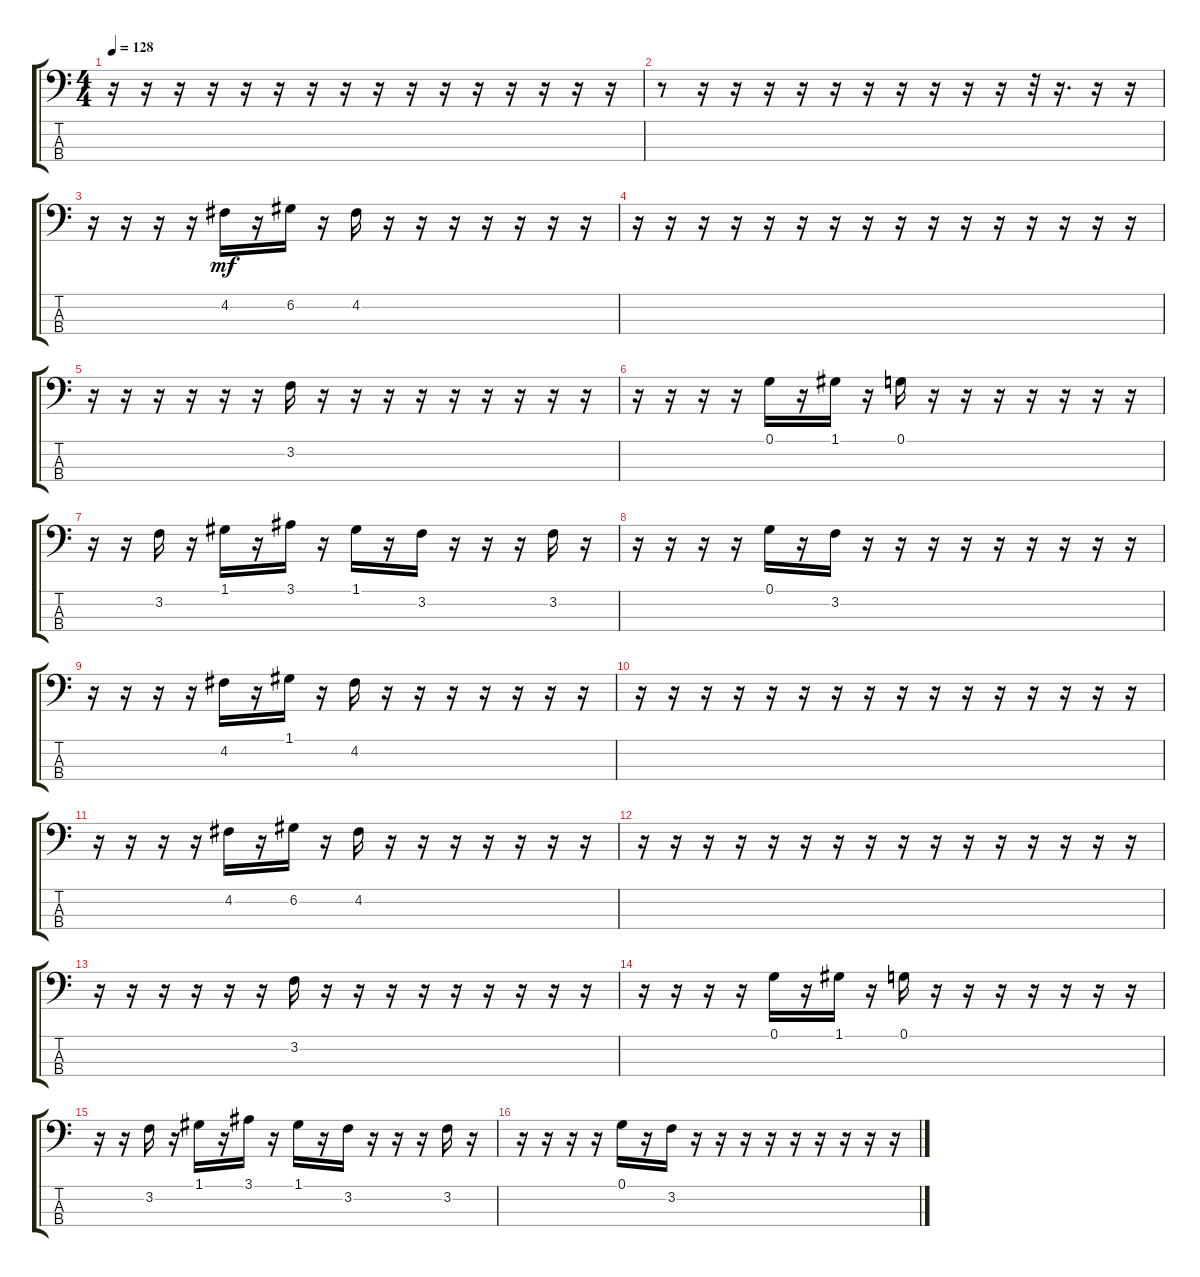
\track "" {instrument synthbass1}
\staff {score tabs}
\tuning (G2 D2 A1 E1) {hide}
\ts (4 4)
\tempo 128
\clef f4
\ks c
r.16{dy f} r.16 r.16 r.16 r.16 r.16 r.16 r.16 r.16 r.16 r.16 r.16 r.16 r.16 r.16 r.16 |
r.8 r.16 r.16 r.16 r.16 r.16 r.16 r.16 r.16 r.16 r.16 r.32 r.16{d} r.16 r.16 |
r.16 r.16 r.16 r.16 4.2.16{dy mf} r.16 6.2.16 r.16 4.2.16 r.16 r.16 r.16 r.16 r.16 r.16 r.16 |
r.16 r.16 r.16 r.16 r.16 r.16 r.16 r.16 r.16 r.16 r.16 r.16 r.16 r.16 r.16 r.16 |
r.16 r.16 r.16 r.16 r.16 r.16 3.2.16 r.16 r.16 r.16 r.16 r.16 r.16 r.16 r.16 r.16 |
r.16 r.16 r.16 r.16 0.1.16 r.16 1.1.16 r.16 0.1.16 r.16 r.16 r.16 r.16 r.16 r.16 r.16 |
r.16 r.16 3.2.16 r.16 1.1.16 r.16 3.1.16 r.16 1.1.16 r.16 3.2.16 r.16 r.16 r.16 3.2.16 r.16 |
r.16 r.16 r.16 r.16 0.1.16 r.16 3.2.16 r.16 r.16 r.16 r.16 r.16 r.16 r.16 r.16 r.16 |
r.16 r.16 r.16 r.16 4.2.16 r.16 1.1.16 r.16 4.2.16 r.16 r.16 r.16 r.16 r.16 r.16 r.16 |
r.16 r.16 r.16 r.16 r.16 r.16 r.16 r.16 r.16 r.16 r.16 r.16 r.16 r.16 r.16 r.16 |
r.16 r.16 r.16 r.16 4.2.16 r.16 6.2.16 r.16 4.2.16 r.16 r.16 r.16 r.16 r.16 r.16 r.16 |
r.16 r.16 r.16 r.16 r.16 r.16 r.16 r.16 r.16 r.16 r.16 r.16 r.16 r.16 r.16 r.16 |
r.16 r.16 r.16 r.16 r.16 r.16 3.2.16 r.16 r.16 r.16 r.16 r.16 r.16 r.16 r.16 r.16 |
r.16 r.16 r.16 r.16 0.1.16 r.16 1.1.16 r.16 0.1.16 r.16 r.16 r.16 r.16 r.16 r.16 r.16 |
r.16 r.16 3.2.16 r.16 1.1.16 r.16 3.1.16 r.16 1.1.16 r.16 3.2.16 r.16 r.16 r.16 3.2.16 r.16 |
r.16 r.16 r.16 r.16 0.1.16 r.16 3.2.16 r.16 r.16 r.16 r.16 r.16 r.16 r.16 r.16 r.16
